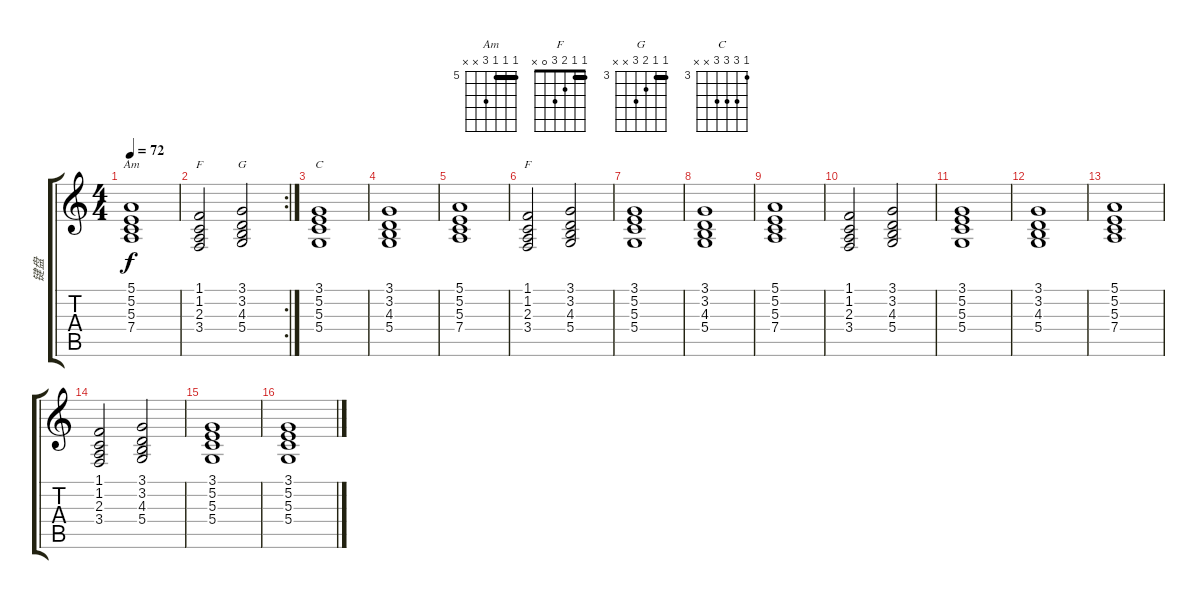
\track ("键盘" "键盘") {instrument stringensemble1}
\staff {score tabs}
\tuning (E4 B3 G3 D3 A2 E2) {hide}
\chord ("Am" 5 5 5 7 x x) {firstfret 5 barre 5}
\chord ("F" 1 1 2 3 x x) {barre 1}
\chord ("G" 3 3 4 5 x x) {firstfret 3 barre 3}
\chord ("C" 3 5 5 5 x x) {firstfret 3}
\chord ("F" 1 1 2 3 0 x) {barre 1}
\ts (4 4)
\tempo 72
\clef g2
\ks c
(5.1 5.2 5.3 7.4).1{ch "Am" dy f} |
\rc 2
(1.1 1.2 2.3 3.4).2{ch "F"} (3.1 3.2 4.3 5.4).2{ch "G"} |
(3.1 5.2 5.3 5.4).1{ch "C"} |
(3.1 3.2 4.3 5.4).1 |
(5.1 5.2 5.3 7.4).1 |
(1.1 1.2 2.3 3.4).2{ch "F"} (3.1 3.2 4.3 5.4).2 |
(3.1 5.2 5.3 5.4).1 |
(3.1 3.2 4.3 5.4).1 |
(5.1 5.2 5.3 7.4).1 |
(1.1 1.2 2.3 3.4).2 (3.1 3.2 4.3 5.4).2 |
(3.1 5.2 5.3 5.4).1 |
(3.1 3.2 4.3 5.4).1 |
(5.1 5.2 5.3 7.4).1 |
(1.1 1.2 2.3 3.4).2 (3.1 3.2 4.3 5.4).2 |
(3.1 5.2 5.3 5.4).1 |
(3.1 5.2 5.3 5.4).1
